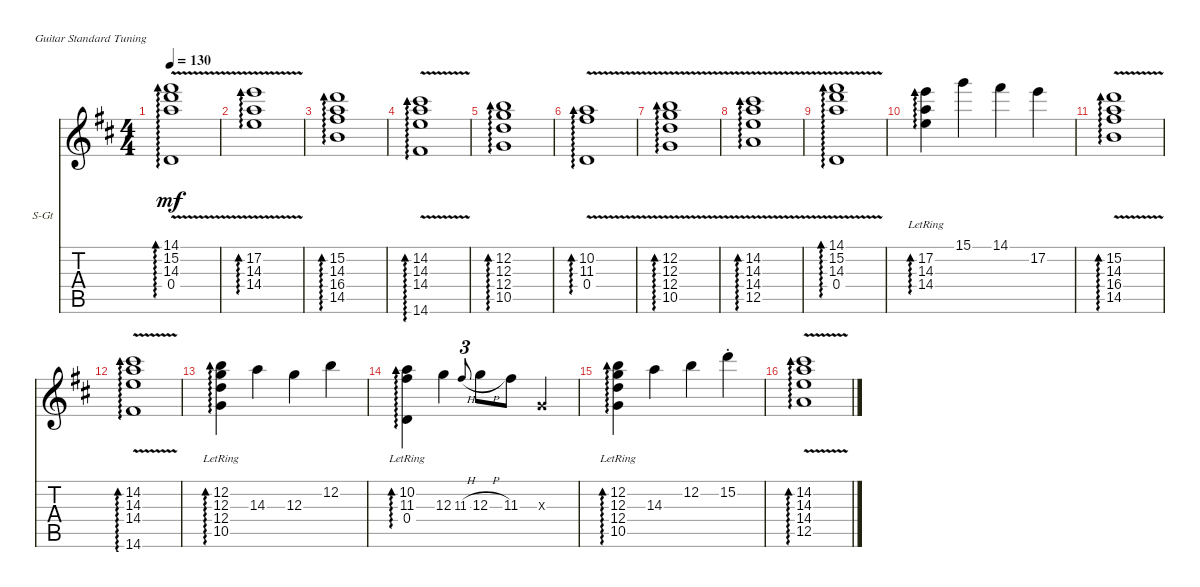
\defaultSystemsLayout 4
\bracketExtendMode nobrackets
\firstSystemTrackNameOrientation horizontal
\otherSystemsTrackNameOrientation horizontal
\track ("Steel Guitar" "S-Gt") {instrument acousticguitarsteel}
\staff {score tabs}
\tuning (E4 B3 G3 D3 A2 E2)
\ts (4 4)
\tempo 130
\clef g2
\ks d
(14.1{v} 15.2{v} 14.3 0.4).1{ad 0 dy mf instrument acousticguitarsteel} |
(17.2{v} 14.3{v} 14.4{v}).1{ad 0} |
(15.2 14.3 16.4 14.5).1{ad 0} |
(14.2{v} 14.3{v} 14.4{v} 14.6).1{ad 0} |
(12.2 12.3 12.4 10.5).1{ad 0} |
(10.2{v} 11.3{v} 0.4).1{ad 0} |
(12.2{v} 12.3{v} 12.4{v} 10.5).1{ad 0} |
(14.2{v} 14.3{v} 14.4{v} 12.5).1{ad 0} |
(14.1{v} 15.2{v} 14.3 0.4).1{ad 0} |
(17.2{lr} 14.3{lr} 14.4{lr}).4{ad 0} 15.1.4 14.1.4 17.2.4 |
(15.2{v} 14.3{v} 16.4{v} 14.5).1{ad 0} |
(14.2{v} 14.3{v} 14.4{v} 14.6).1{ad 0} |
(12.2{lr} 12.3{lr} 12.4{lr} 10.5{lr}).4{ad 0} 14.3.4 12.3.4 12.2.4 |
(10.2{lr} 11.3 0.4{lr}).4{ad 0} 12.3.4 11.3{h}.8{tu (3 2) gr onbeat} 12.3{h}.8 11.3.8 0.3{x}.4 |
(12.2{lr} 12.3{lr} 12.4{lr} 10.5{lr}).4{ad 0} 14.3.4 12.2.4 15.2{st}.4 |
(14.2{v} 14.3{v} 14.4{v} 12.5).1{ad 0}
